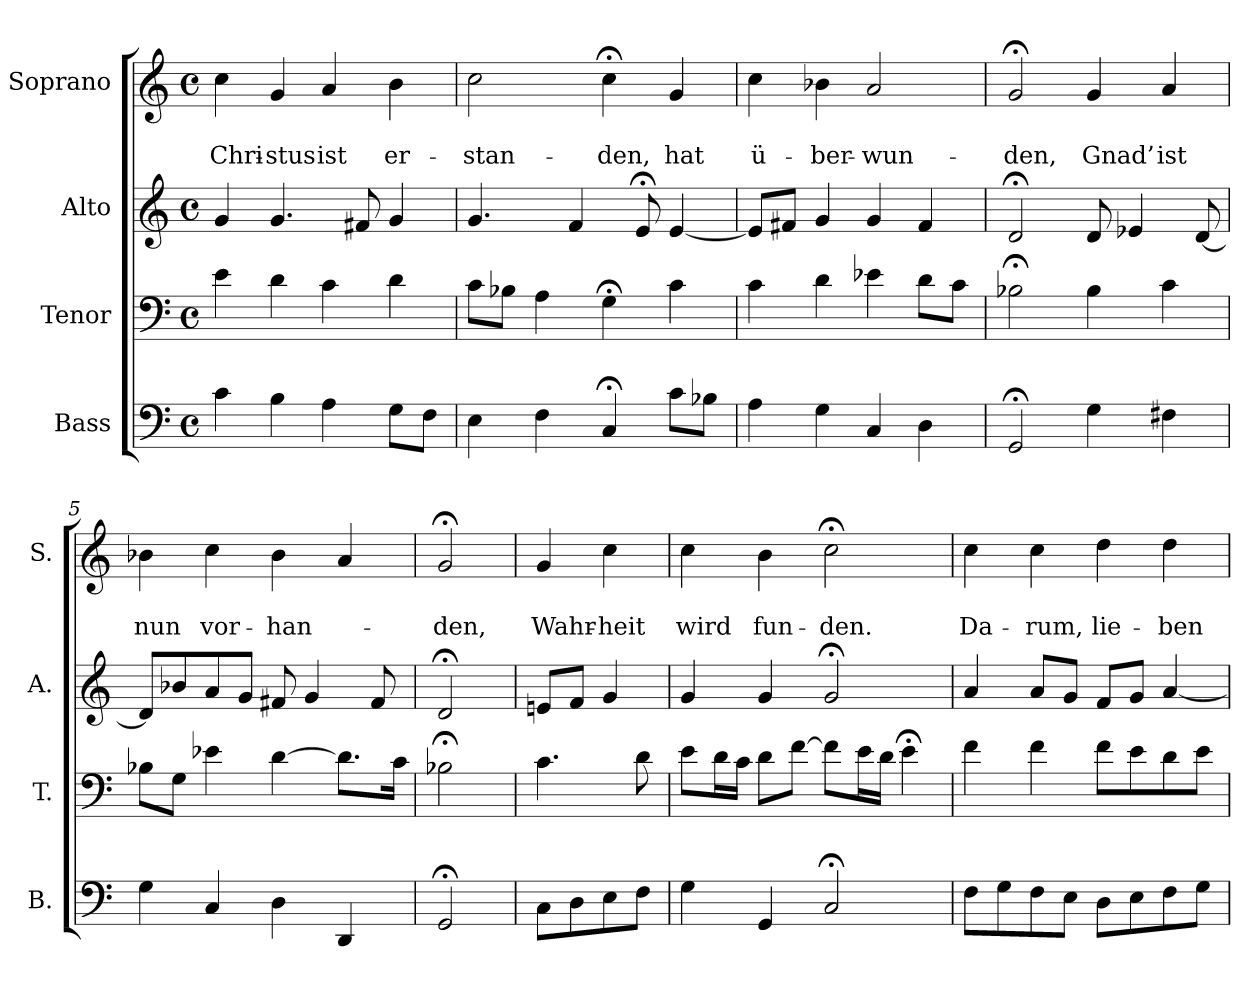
**kern	**kern	**kern	**kern	**text	**text
*part4	*part3	*part2	*part1	*part1	*part1
*staff4	*staff3	*staff2	*staff1	*staff1	*staff1
*I"Bass	*I"Tenor	*I"Alto	*I"Soprano	*	*
*I'B.	*I'T.	*I'A.	*I'S.	*	*
*clefF4	*clefF4	*clefG2	*clefG2	*	*
*k[]	*k[]	*k[]	*k[]	*	*
*C:	*C:	*C:	*C:	*	*
*M4/4	*M4/4	*M4/4	*M4/4	*	*
*met(c)	*met(c)	*met(c)	*met(c)	*	*
=1	=1	=1	=1	=1	=1
4c\	4e\	4g/	4cc\	.	Chri-
4B\	4d\	4.g/	4g/	.	-stus
4A\	4c\	.	4a/	.	ist
.	.	8f#X/	.	.	.
8G\L	4d\	4g/	4b\	.	er-
8F\J	.	.	.	.	.
=2	=2	=2	=2	=2	=2
4E\	8c\L	4.g/	2cc\	.	-stan-
.	8B-X\J	.	.	.	.
4F\	4A\	.	.	.	.
.	.	4f/	.	.	.
4C;</	4G;<\	.	4cc;<\	.	-den,
.	.	8e;</	.	.	.
8c\L	4c\	[4e/	4g/	.	hat
8B-X\J	.	.	.	.	.
=3	=3	=3	=3	=3	=3
4A\	4c\	8e/L]	4cc\	.	ü-
.	.	8f#X/J	.	.	.
4G\	4d\	4g/	4b-X\	.	-ber-
4C/	4e-X\	4g/	2a/	.	-wun-
4D\	8d\L	4f#/	.	.	.
.	8c\J	.	.	.	.
=4	=4	=4	=4	=4	=4
2GG;</	2B-X;<\	2d;</	2g;</	.	-den,
4G\	4B-\	8d/	4g/	.	Gnad’
.	.	4e-X/	.	.	.
4F#X\	4c\	.	4a/	.	ist
.	.	[8d/	.	.	.
=5	=5	=5	=5	=5	=5
4G\	8B-X\L	8d/L]	4b-X\	.	nun
.	8G\J	8b-X/	.	.	.
4C/	4e-X\	8a/	4cc\	.	vor-
.	.	8g/J	.	.	.
4D\	[4d\	8f#X/	4b-\	.	-han-
.	.	4g/	.	.	.
4DD/	8.d\L]	.	4a/	.	.
.	.	8f#/	.	.	.
.	16c\Jk	.	.	.	.
=6	=6	=6	=6	=6	=6
2GG;</	2B-X;<\	2d;</	2g;</	.	-den,
!!LO:LB:g=z
=6a	=6a	=6a	=6a	=6a	=6a
8C\L	4.c\	8en/L	4g/	.	Wahr-
8D\	.	8f/J	.	.	.
8E\	.	4g/	4cc\	.	-heit
8F\J	8d\	.	.	.	.
=7	=7	=7	=7	=7	=7
4G\	8e\L	4g/	4cc\	.	wird
.	16d\L	.	.	.	.
.	16c\JJ	.	.	.	.
4GG/	8d\L	4g/	4b\	.	fun-
.	[8f\J	.	.	.	.
2C;</	8f\L]	2g;</	2cc;<\	.	-den.
.	16e\L	.	.	.	.
.	16d\JJ	.	.	.	.
.	4e;<\	.	.	.	.
=8	=8	=8	=8	=8	=8
8F\L	4f\	4a/	4cc\	.	Da-
8G\	.	.	.	.	.
8F\	4f\	8a/L	4cc\	.	-rum,
8E\J	.	8g/J	.	.	.
8D\L	8f\L	8f/L	4dd\	.	lie-
8E\	8e\	8g/J	.	.	.
8F\	8d\	[4a/	4dd\	.	-ben
8G\J	8e\J	.	.	.	.
=	=	=	=	=	=
*-	*-	*-	*-	*-	*-
